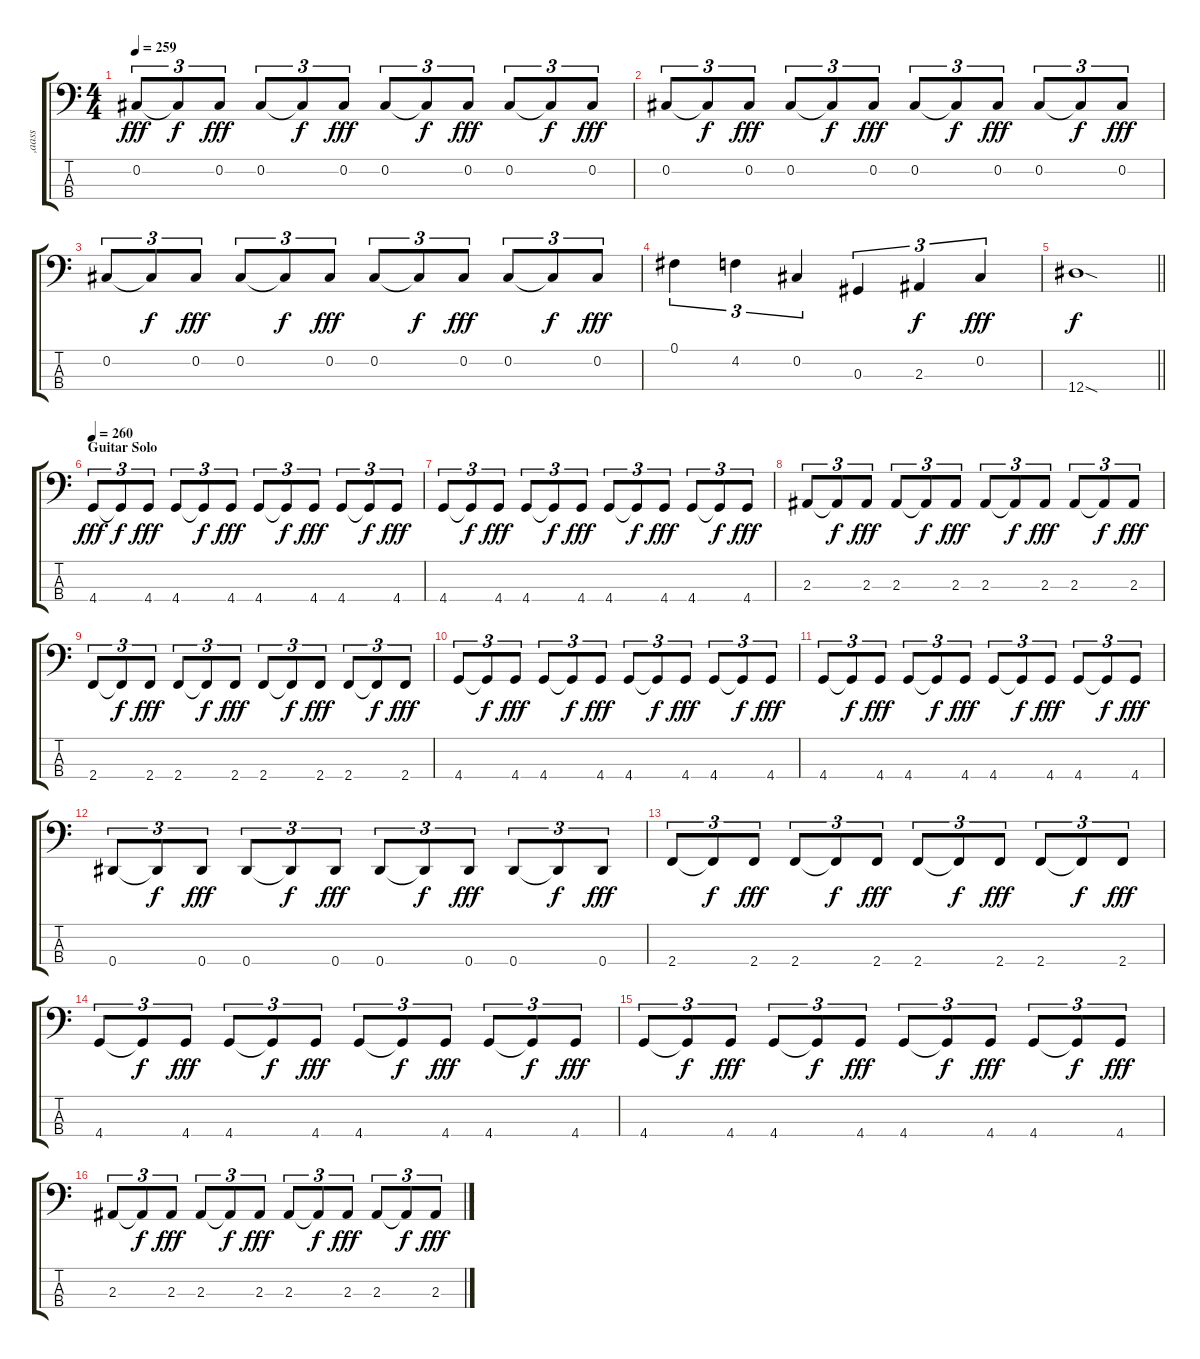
\track ("‚aass" "‚aass") {instrument electricbassfinger}
\staff {score tabs}
\tuning (Gb2 Db2 Ab1 Eb1) {hide}
\ts (4 4)
\tempo 259
\clef f4
\ks c
0.2.8{tu (3 2) dy fff} 0.2{t}.8{tu (3 2) dy f} 0.2.8{tu (3 2) dy fff} 0.2.8{tu (3 2)} 0.2{t}.8{tu (3 2) dy f} 0.2.8{tu (3 2) dy fff} 0.2.8{tu (3 2)} 0.2{t}.8{tu (3 2) dy f} 0.2.8{tu (3 2) dy fff} 0.2.8{tu (3 2)} 0.2{t}.8{tu (3 2) dy f} 0.2.8{tu (3 2) dy fff} |
0.2.8{tu (3 2)} 0.2{t}.8{tu (3 2) dy f} 0.2.8{tu (3 2) dy fff} 0.2.8{tu (3 2)} 0.2{t}.8{tu (3 2) dy f} 0.2.8{tu (3 2) dy fff} 0.2.8{tu (3 2)} 0.2{t}.8{tu (3 2) dy f} 0.2.8{tu (3 2) dy fff} 0.2.8{tu (3 2)} 0.2{t}.8{tu (3 2) dy f} 0.2.8{tu (3 2) dy fff} |
0.2.8{tu (3 2)} 0.2{t}.8{tu (3 2) dy f} 0.2.8{tu (3 2) dy fff} 0.2.8{tu (3 2)} 0.2{t}.8{tu (3 2) dy f} 0.2.8{tu (3 2) dy fff} 0.2.8{tu (3 2)} 0.2{t}.8{tu (3 2) dy f} 0.2.8{tu (3 2) dy fff} 0.2.8{tu (3 2)} 0.2{t}.8{tu (3 2) dy f} 0.2.8{tu (3 2) dy fff} |
0.1.4{tu (3 2)} 4.2.4{tu (3 2)} 0.2.4{tu (3 2)} 0.3.4{tu (3 2)} 2.3.4{tu (3 2) dy f} 0.2.4{tu (3 2) dy fff} |
\barLineRight lightlight
12.4{sod}.1{dy f} |
\section ("" "Guitar Solo")
\tempo 260
4.4.8{tu (3 2) dy fff} 4.4{t}.8{tu (3 2) dy f} 4.4.8{tu (3 2) dy fff} 4.4.8{tu (3 2)} 4.4{t}.8{tu (3 2) dy f} 4.4.8{tu (3 2) dy fff} 4.4.8{tu (3 2)} 4.4{t}.8{tu (3 2) dy f} 4.4.8{tu (3 2) dy fff} 4.4.8{tu (3 2)} 4.4{t}.8{tu (3 2) dy f} 4.4.8{tu (3 2) dy fff} |
4.4.8{tu (3 2)} 4.4{t}.8{tu (3 2) dy f} 4.4.8{tu (3 2) dy fff} 4.4.8{tu (3 2)} 4.4{t}.8{tu (3 2) dy f} 4.4.8{tu (3 2) dy fff} 4.4.8{tu (3 2)} 4.4{t}.8{tu (3 2) dy f} 4.4.8{tu (3 2) dy fff} 4.4.8{tu (3 2)} 4.4{t}.8{tu (3 2) dy f} 4.4.8{tu (3 2) dy fff} |
2.3.8{tu (3 2)} 2.3{t}.8{tu (3 2) dy f} 2.3.8{tu (3 2) dy fff} 2.3.8{tu (3 2)} 2.3{t}.8{tu (3 2) dy f} 2.3.8{tu (3 2) dy fff} 2.3.8{tu (3 2)} 2.3{t}.8{tu (3 2) dy f} 2.3.8{tu (3 2) dy fff} 2.3.8{tu (3 2)} 2.3{t}.8{tu (3 2) dy f} 2.3.8{tu (3 2) dy fff} |
2.4.8{tu (3 2)} 2.4{t}.8{tu (3 2) dy f} 2.4.8{tu (3 2) dy fff} 2.4.8{tu (3 2)} 2.4{t}.8{tu (3 2) dy f} 2.4.8{tu (3 2) dy fff} 2.4.8{tu (3 2)} 2.4{t}.8{tu (3 2) dy f} 2.4.8{tu (3 2) dy fff} 2.4.8{tu (3 2)} 2.4{t}.8{tu (3 2) dy f} 2.4.8{tu (3 2) dy fff} |
4.4.8{tu (3 2)} 4.4{t}.8{tu (3 2) dy f} 4.4.8{tu (3 2) dy fff} 4.4.8{tu (3 2)} 4.4{t}.8{tu (3 2) dy f} 4.4.8{tu (3 2) dy fff} 4.4.8{tu (3 2)} 4.4{t}.8{tu (3 2) dy f} 4.4.8{tu (3 2) dy fff} 4.4.8{tu (3 2)} 4.4{t}.8{tu (3 2) dy f} 4.4.8{tu (3 2) dy fff} |
4.4.8{tu (3 2)} 4.4{t}.8{tu (3 2) dy f} 4.4.8{tu (3 2) dy fff} 4.4.8{tu (3 2)} 4.4{t}.8{tu (3 2) dy f} 4.4.8{tu (3 2) dy fff} 4.4.8{tu (3 2)} 4.4{t}.8{tu (3 2) dy f} 4.4.8{tu (3 2) dy fff} 4.4.8{tu (3 2)} 4.4{t}.8{tu (3 2) dy f} 4.4.8{tu (3 2) dy fff} |
0.4.8{tu (3 2)} 0.4{t}.8{tu (3 2) dy f} 0.4.8{tu (3 2) dy fff} 0.4.8{tu (3 2)} 0.4{t}.8{tu (3 2) dy f} 0.4.8{tu (3 2) dy fff} 0.4.8{tu (3 2)} 0.4{t}.8{tu (3 2) dy f} 0.4.8{tu (3 2) dy fff} 0.4.8{tu (3 2)} 0.4{t}.8{tu (3 2) dy f} 0.4.8{tu (3 2) dy fff} |
2.4.8{tu (3 2)} 2.4{t}.8{tu (3 2) dy f} 2.4.8{tu (3 2) dy fff} 2.4.8{tu (3 2)} 2.4{t}.8{tu (3 2) dy f} 2.4.8{tu (3 2) dy fff} 2.4.8{tu (3 2)} 2.4{t}.8{tu (3 2) dy f} 2.4.8{tu (3 2) dy fff} 2.4.8{tu (3 2)} 2.4{t}.8{tu (3 2) dy f} 2.4.8{tu (3 2) dy fff} |
4.4.8{tu (3 2)} 4.4{t}.8{tu (3 2) dy f} 4.4.8{tu (3 2) dy fff} 4.4.8{tu (3 2)} 4.4{t}.8{tu (3 2) dy f} 4.4.8{tu (3 2) dy fff} 4.4.8{tu (3 2)} 4.4{t}.8{tu (3 2) dy f} 4.4.8{tu (3 2) dy fff} 4.4.8{tu (3 2)} 4.4{t}.8{tu (3 2) dy f} 4.4.8{tu (3 2) dy fff} |
4.4.8{tu (3 2)} 4.4{t}.8{tu (3 2) dy f} 4.4.8{tu (3 2) dy fff} 4.4.8{tu (3 2)} 4.4{t}.8{tu (3 2) dy f} 4.4.8{tu (3 2) dy fff} 4.4.8{tu (3 2)} 4.4{t}.8{tu (3 2) dy f} 4.4.8{tu (3 2) dy fff} 4.4.8{tu (3 2)} 4.4{t}.8{tu (3 2) dy f} 4.4.8{tu (3 2) dy fff} |
2.3.8{tu (3 2)} 2.3{t}.8{tu (3 2) dy f} 2.3.8{tu (3 2) dy fff} 2.3.8{tu (3 2)} 2.3{t}.8{tu (3 2) dy f} 2.3.8{tu (3 2) dy fff} 2.3.8{tu (3 2)} 2.3{t}.8{tu (3 2) dy f} 2.3.8{tu (3 2) dy fff} 2.3.8{tu (3 2)} 2.3{t}.8{tu (3 2) dy f} 2.3.8{tu (3 2) dy fff}
